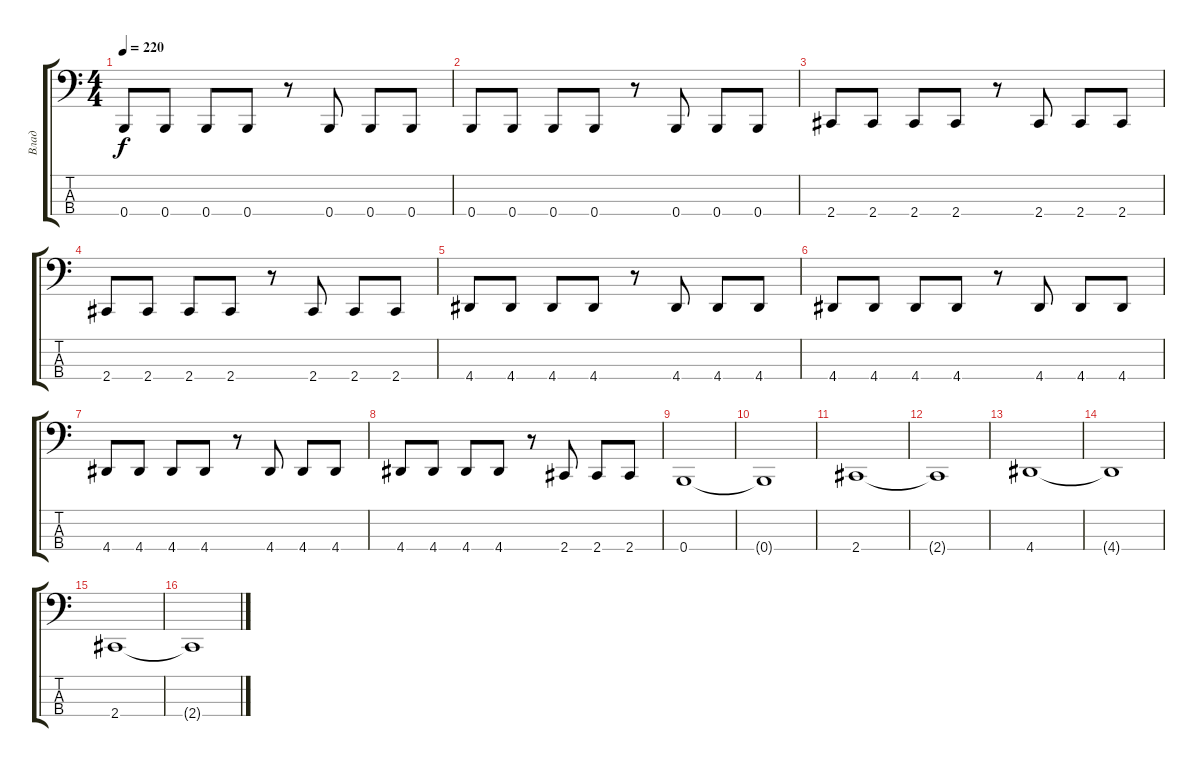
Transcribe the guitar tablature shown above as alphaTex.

\track ("Влад" "Влад") {instrument electricbasspick}
\staff {score tabs}
\tuning (E2 B1 Gb1 B0) {hide}
\ts (4 4)
\tempo 220
\clef f4
\ks c
0.4.8{dy f} 0.4.8 0.4.8 0.4.8 r.8 0.4.8 0.4.8 0.4.8 |
0.4.8 0.4.8 0.4.8 0.4.8 r.8 0.4.8 0.4.8 0.4.8 |
2.4.8 2.4.8 2.4.8 2.4.8 r.8 2.4.8 2.4.8 2.4.8 |
2.4.8 2.4.8 2.4.8 2.4.8 r.8 2.4.8 2.4.8 2.4.8 |
4.4.8 4.4.8 4.4.8 4.4.8 r.8 4.4.8 4.4.8 4.4.8 |
4.4.8 4.4.8 4.4.8 4.4.8 r.8 4.4.8 4.4.8 4.4.8 |
4.4.8 4.4.8 4.4.8 4.4.8 r.8 4.4.8 4.4.8 4.4.8 |
4.4.8 4.4.8 4.4.8 4.4.8 r.8 2.4.8 2.4.8 2.4.8 |
0.4.1 |
0.4{t}.1 |
2.4.1 |
2.4{t}.1 |
4.4.1 |
4.4{t}.1 |
2.4.1 |
2.4{t}.1
